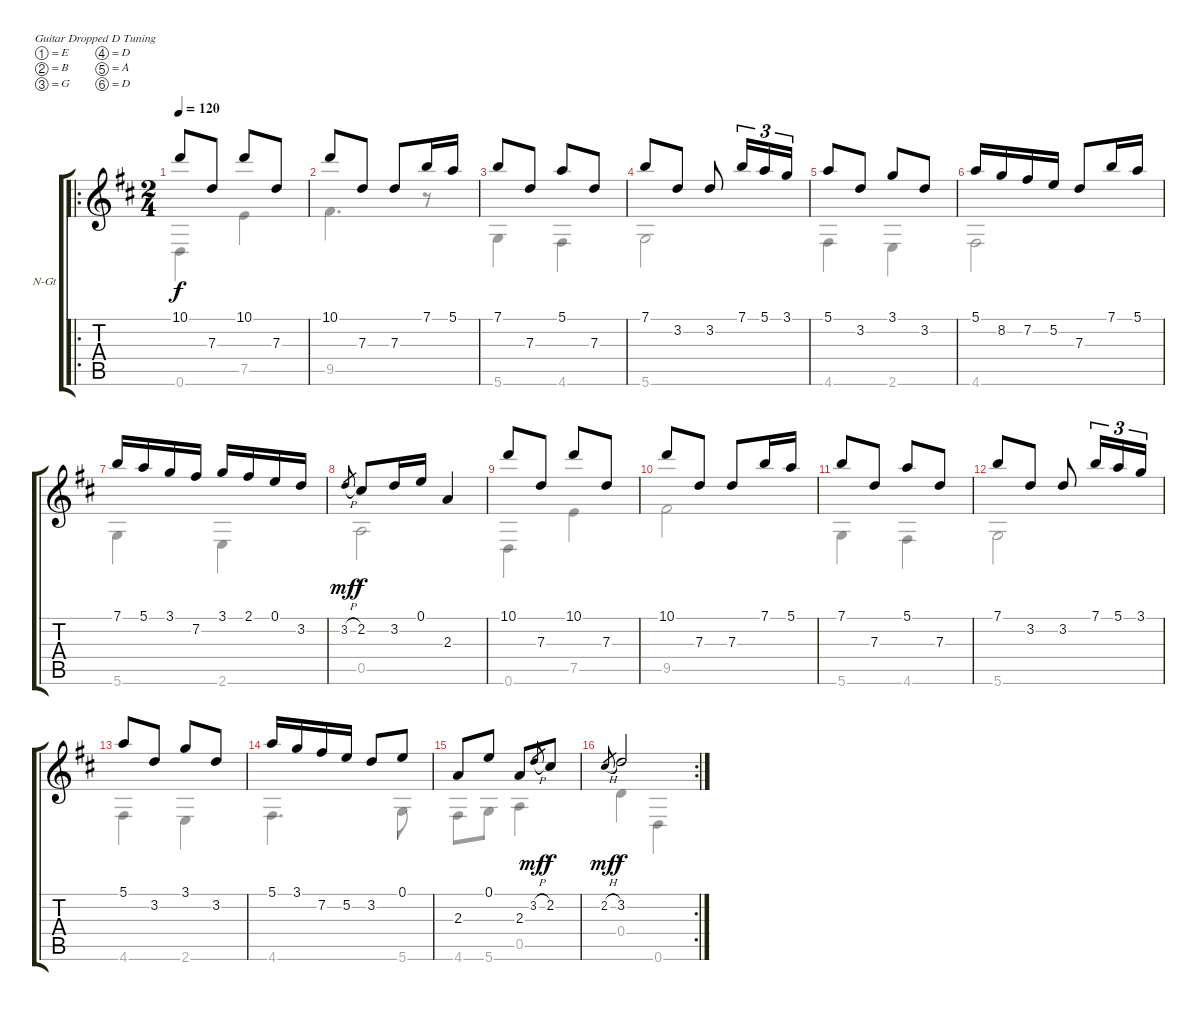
\bracketExtendMode groupsimilarinstruments
\firstSystemTrackNameOrientation horizontal
\otherSystemsTrackNameOrientation horizontal
\track ("Comment Scavez Vous" "N-Gt") {instrument acousticguitarnylon}
\staff {score tabs}
\tuning (E4 B3 G3 D3 A2 D2)
\voice
\ro
\ts (2 4)
\beaming (8 2 2 2 2)
\tempo 120
\clef g2
\ks d
10.1.8{dy f instrument acousticguitarnylon} 7.3.8 10.1.8 7.3.8 |
10.1.8 7.3.8 7.3.8 7.1.16 5.1.16 |
7.1.8 7.3.8 5.1.8 7.3.8 |
7.1.8 3.2.8 3.2.8 7.1.16{tu (3 2)} 5.1.16{tu (3 2)} 3.1.16{tu (3 2)} |
5.1.8 3.2.8 3.1.8 3.2.8 |
5.1.16 8.2.16 7.2.16 5.2.16 7.3.8 7.1.16 5.1.16 |
7.1.16 5.1.16 3.1.16 7.2.16 3.1.16 2.1.16 0.1.16 3.2.16 |
3.2{h}.8{gr dy mf} 2.2.8{dy f} 3.2.16 0.1.16 2.3.4 |
10.1.8 7.3.8 10.1.8 7.3.8 |
10.1.8 7.3.8 7.3.8 7.1.16 5.1.16 |
7.1.8 7.3.8 5.1.8 7.3.8 |
7.1.8 3.2.8 3.2.8 7.1.16{tu (3 2)} 5.1.16{tu (3 2)} 3.1.16{tu (3 2)} |
5.1.8 3.2.8 3.1.8 3.2.8 |
5.1.16 3.1.16 7.2.16 5.2.16 3.2.8 0.1.8 |
2.3.8 0.1.8 2.3.8 3.2{h}.8{gr dy mf} 2.2.8{dy f} |
\rc 2
2.2{h}.8{gr dy mf} 3.2.2{dy f}
\voice
\clef g2
\ottava regular
\simile none
\ks d
0.6.4{dy f} 7.5.4 |
9.5.4{d} r.8 |
5.6.4 4.6.4 |
5.6.2 |
4.6.4 2.6.4 |
4.6.2 |
5.6.4 2.6.4 |
0.5.2 |
0.6.4 7.5.4 |
9.5.2 |
5.6.4 4.6.4 |
5.6.2 |
4.6.4 2.6.4 |
4.6.4{d} 5.6.8 |
4.6.8 5.6.8 0.5.4 |
0.4.4 0.6.4
